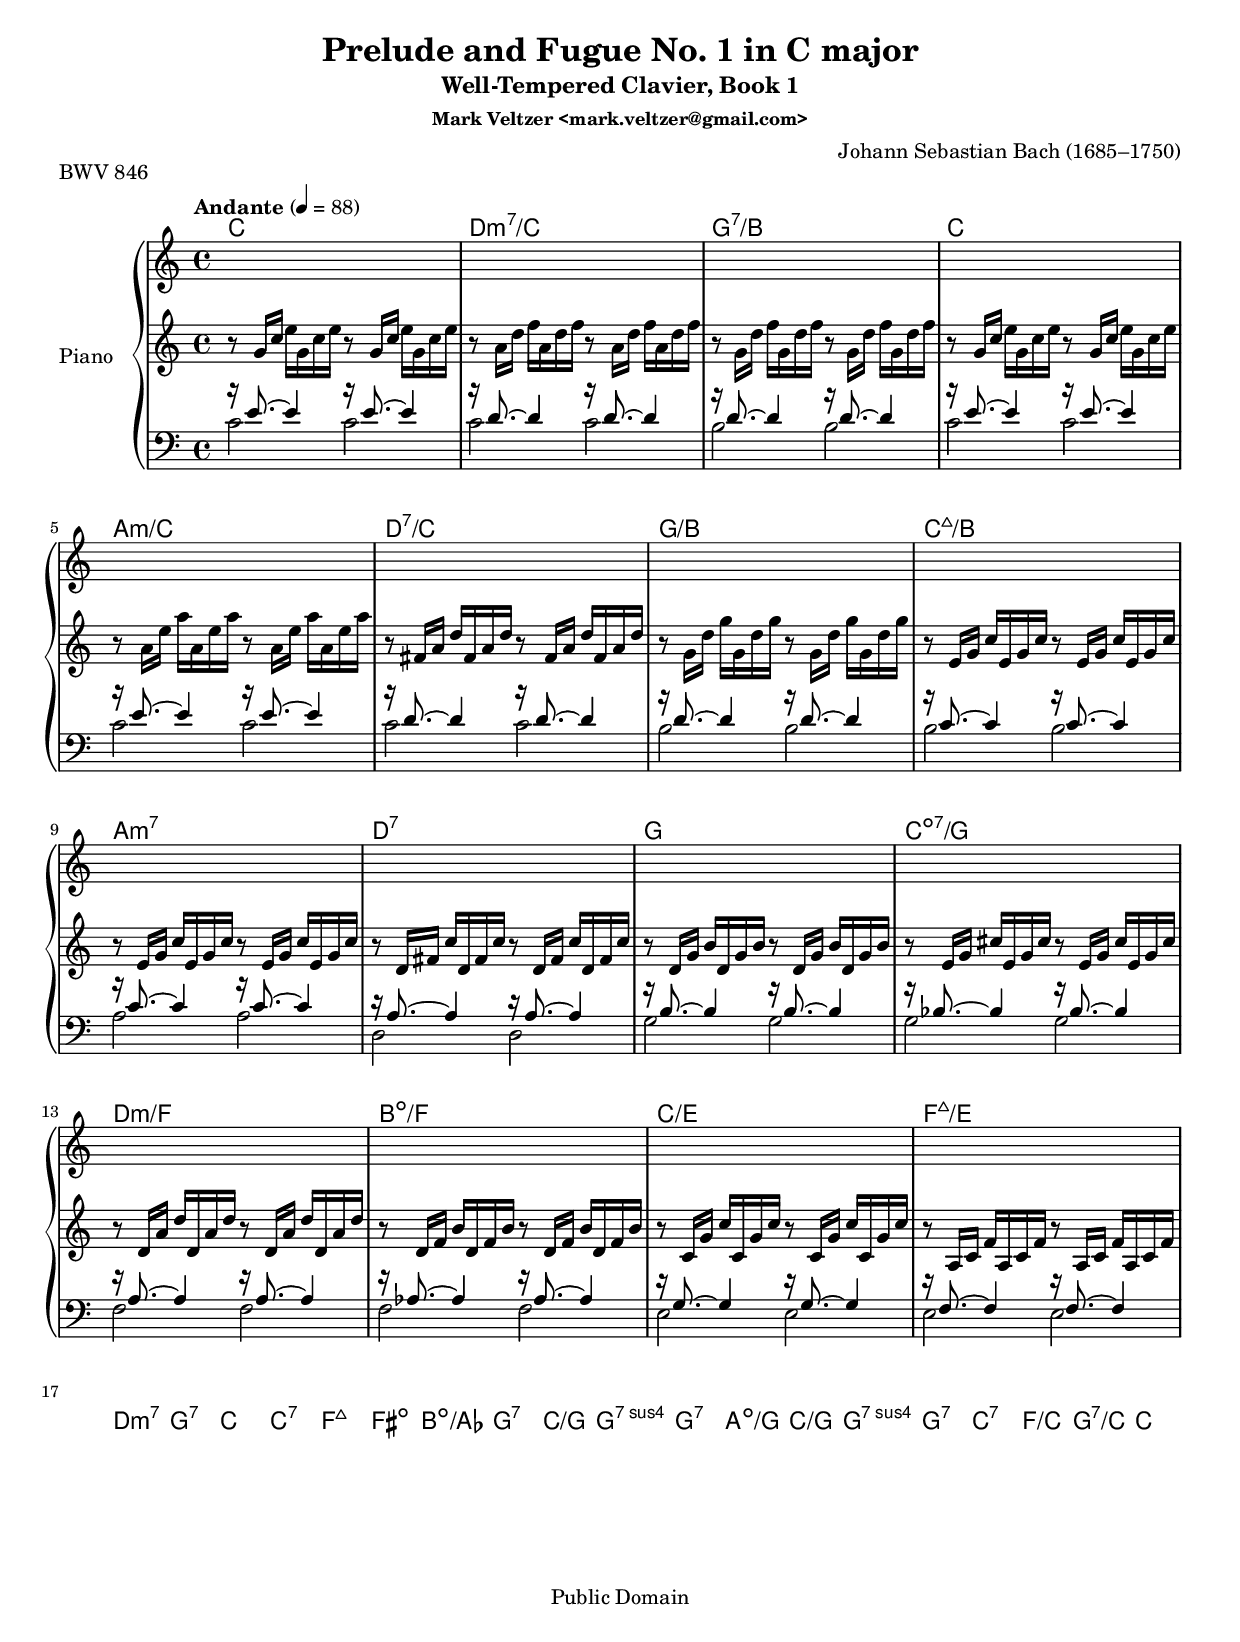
\include "src/include/common.lyi"
\header {
	title="Prelude and Fugue No. 1 in C major"
	subtitle="Well-Tempered Clavier, Book 1"
	composer="Johann Sebastian Bach (1685–1750)"
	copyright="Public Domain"
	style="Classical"
	piece="BWV 846"
	remark="Taken from Shlomo Gronichs book"
	poet=""

	completion="4"
	uuid="562ae904-a664-11df-9e85-0019d11e5a41"
}
%{
	NOTES:
		- this tune is an example of how to create different outputs for midi and
		printing. This is required here since I want the chord names to appear in the
		print but not be heard in the midi. In order situations you want to the midi
		to play the voltas correclty and so need to unfold the music but in the print
		version you want the voltas.
	TODO:
%}

myChords=\chordmode {
	\set chordChanges = ##t
	%% there is no need to worry about which instrument plays the chords
	%% since they will not be heard...

	c1 | d:m7/c | g:7/b | c |
	a:m/c | d:7/c | g/b | c:maj7/b |
	a:m7 | d:7 | g | c:dim7/g |
	d:m/f | b:dim/f | c/e | f:maj7/e |
	d:m7 | g:7 | c | c:7 |
	f:maj7 | fis:dim | b:dim/aes | g:7 |
	c/g | g:sus4.7 | g:7 | a:dim/g |
	c/g | g:sus4.7 | g:7 | c:7 |
	f/c | g:7/c | c |
}
\parallelMusic #'(voiceA voiceB voiceC) {
	% Bar 1
	r8 g16 c e g, c e r8 g,16 c e g, c e |
	r16 e8.~ e4 r16 e8.~ e4 |
	c2 c |
	% Bar 2
	r8 a,16 d f a, d f r8 a,16 d f a, d f |
	r16 d8.~ d4 r16 d8.~ d4 |
	c2 c |
	% Bar 3
	r8 g,16 d' f g, d' f r8 g,16 d' f g, d' f |
	r16 d8.~ d4 r16 d8.~ d4 |
	b2 b |
	% Bar 4
	r8 g,16 c e g, c e r8 g,16 c e g, c e |
	r16 e8.~ e4 r16 e8.~ e4 |
	c2 c |
	% Bar 5
	r8 a,16 e' a a, e' a r8 a,16 e' a a, e' a |
	r16 e8.~ e4 r16 e8.~ e4 |
	c2 c |
	% Bar 6
	r8 fis,16 a d fis, a d r8 fis,16 a d fis, a d |
	r16 d8.~ d4 r16 d8.~ d4 |
	c2 c |
	% Bar 7
	r8 g,16 d' g g, d' g r8 g,16 d' g g, d' g |
	r16 d8.~ d4 r16 d8.~ d4 |
	b2 b |
	% Bar 8
	r8 e,16 g c e, g c r8 e,16 g c e, g c |
	r16 c8.~ c4 r16 c8.~ c4 |
	b2 b |
	% Bar 9
	r8 e,16 g c e, g c r8 e,16 g c e, g c |
	r16 c8.~ c4 r16 c8.~ c4 |
	a2 a |
	% Bar 10
	r8 d,16 fis c' d, fis c' r8 d,16 fis c' d, fis c' |
	r16 a8.~ a4 r16 a8.~ a4 |
	d,2 d |
	% Bar 11
	r8 d,16 g b d, g b r8 d,16 g b d, g b |
	r16 b8.~ b4 r16 b8.~ b4 |
	g2 g |
	% Bar 12
	r8 e,16 g cis e, g cis r8 e,16 g cis e, g cis |
	r16 bes8.~ bes4 r16 bes8.~ bes4 |
	g2 g |
	% Bar 13
	r8 d,16 a' d d, a' d r8 d,16 a' d d, a' d |
	r16 a8.~ a4 r16 a8.~ a4 |
	f2 f |
	% Bar 14
	r8 d,16 f b d, f b r8 d,16 f b d, f b |
	r16 aes8.~ aes4 r16 aes8.~ aes4 |
	f2 f |
	% Bar 15
	r8 c,16 g' c c, g' c r8 c,16 g' c c, g' c |
	r16 g8.~ g4 r16 g8.~ g4 |
	e2 e |
	% Bar 16
	r8 a,16 c f a, c f r8 a,16 c f a, c f |
	r16 f8.~ f4 r16 f8.~ f4 |
	e2 e |
}
piano={
	%% This is the instrument name that will appear before the staff.
	%% it has nothing to do with the midi instrument that will be used to
	%% render this voice in midi format...
	\set PianoStaff.instrumentName = #"Piano"
	%% The tempo of the tune
	%% http://veltzer.net/blog/blog/2010/08/14/musical-tempo-table/
	\tempo "Andante" 4 = 88
	%% The instrument that will be used to render this voice in midi
	%% list of instruments can be found at
	%% http://lilypond.org/doc/v2.11/Documentation/user/lilypond/MIDI-instruments#MIDI-instruments
	\set PianoStaff.midiInstrument = #"acoustic grand"
	<<
		%% you can move voiceB from below to the treble clef if you prefer
		%% the notation not to match the hands but rather the music...
		\new Staff="up" {
			\clef treble
			<<
				\relative c''
				\voiceA
				%%\\
				%%\relative c'
				%%\voiceB
			>>
		}
		\new Staff="down" {
			\clef bass
			<<
				\relative c'
				\voiceB
				\\
				\relative c'
				\voiceC
			>>
		}
	>>
}
%% score for printing
\score {
	<<
		\new ChordNames="chords" \myChords
		\new PianoStaff = "piano" \piano
	>>
	\layout {
	}
}
%% score for midi
\score {
	<<
		\new PianoStaff = "piano" \piano
	>>
	\midi {
	}
}
